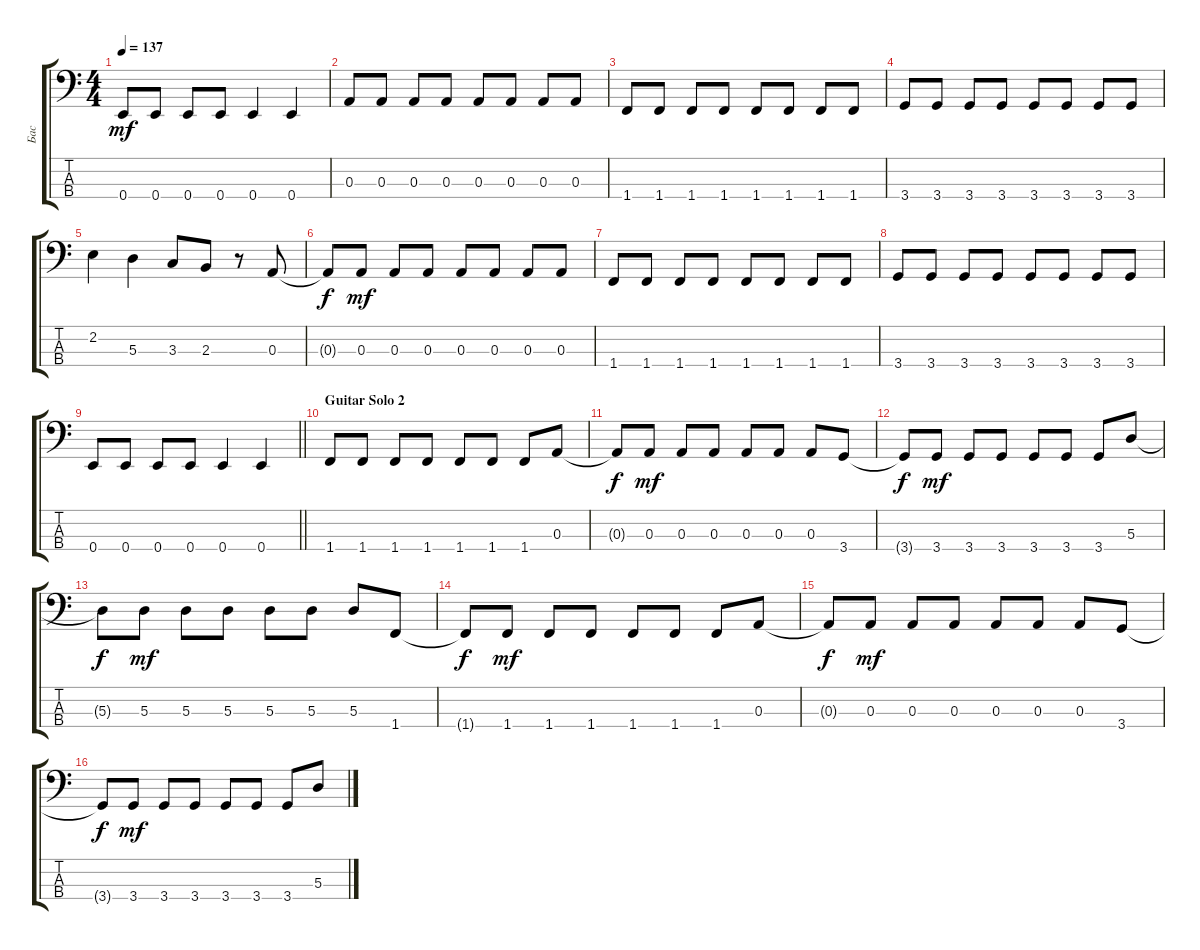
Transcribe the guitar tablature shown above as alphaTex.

\track ("Бас" "Бас") {instrument electricbassfinger}
\staff {score tabs}
\tuning (G2 D2 A1 E1) {hide}
\ts (4 4)
\tempo 137
\clef f4
\ks aminor
0.4.8{dy mf} 0.4.8 0.4.8 0.4.8 0.4.4 0.4.4 |
0.3.8 0.3.8 0.3.8 0.3.8 0.3.8 0.3.8 0.3.8 0.3.8 |
1.4.8 1.4.8 1.4.8 1.4.8 1.4.8 1.4.8 1.4.8 1.4.8 |
3.4.8 3.4.8 3.4.8 3.4.8 3.4.8 3.4.8 3.4.8 3.4.8 |
2.2.4 5.3.4 3.3.8 2.3.8 r.8 0.3.8 |
0.3{t}.8{dy f} 0.3.8{dy mf} 0.3.8 0.3.8 0.3.8 0.3.8 0.3.8 0.3.8 |
1.4.8 1.4.8 1.4.8 1.4.8 1.4.8 1.4.8 1.4.8 1.4.8 |
3.4.8 3.4.8 3.4.8 3.4.8 3.4.8 3.4.8 3.4.8 3.4.8 |
\barLineRight lightlight
0.4.8 0.4.8 0.4.8 0.4.8 0.4.4 0.4.4 |
\section ("" "Guitar Solo 2")
1.4.8 1.4.8 1.4.8 1.4.8 1.4.8 1.4.8 1.4.8 0.3.8 |
0.3{t}.8{dy f} 0.3.8{dy mf} 0.3.8 0.3.8 0.3.8 0.3.8 0.3.8 3.4.8 |
3.4{t}.8{dy f} 3.4.8{dy mf} 3.4.8 3.4.8 3.4.8 3.4.8 3.4.8 5.3.8 |
5.3{t}.8{dy f} 5.3.8{dy mf} 5.3.8 5.3.8 5.3.8 5.3.8 5.3.8 1.4.8 |
1.4{t}.8{dy f} 1.4.8{dy mf} 1.4.8 1.4.8 1.4.8 1.4.8 1.4.8 0.3.8 |
0.3{t}.8{dy f} 0.3.8{dy mf} 0.3.8 0.3.8 0.3.8 0.3.8 0.3.8 3.4.8 |
3.4{t}.8{dy f} 3.4.8{dy mf} 3.4.8 3.4.8 3.4.8 3.4.8 3.4.8 5.3.8
